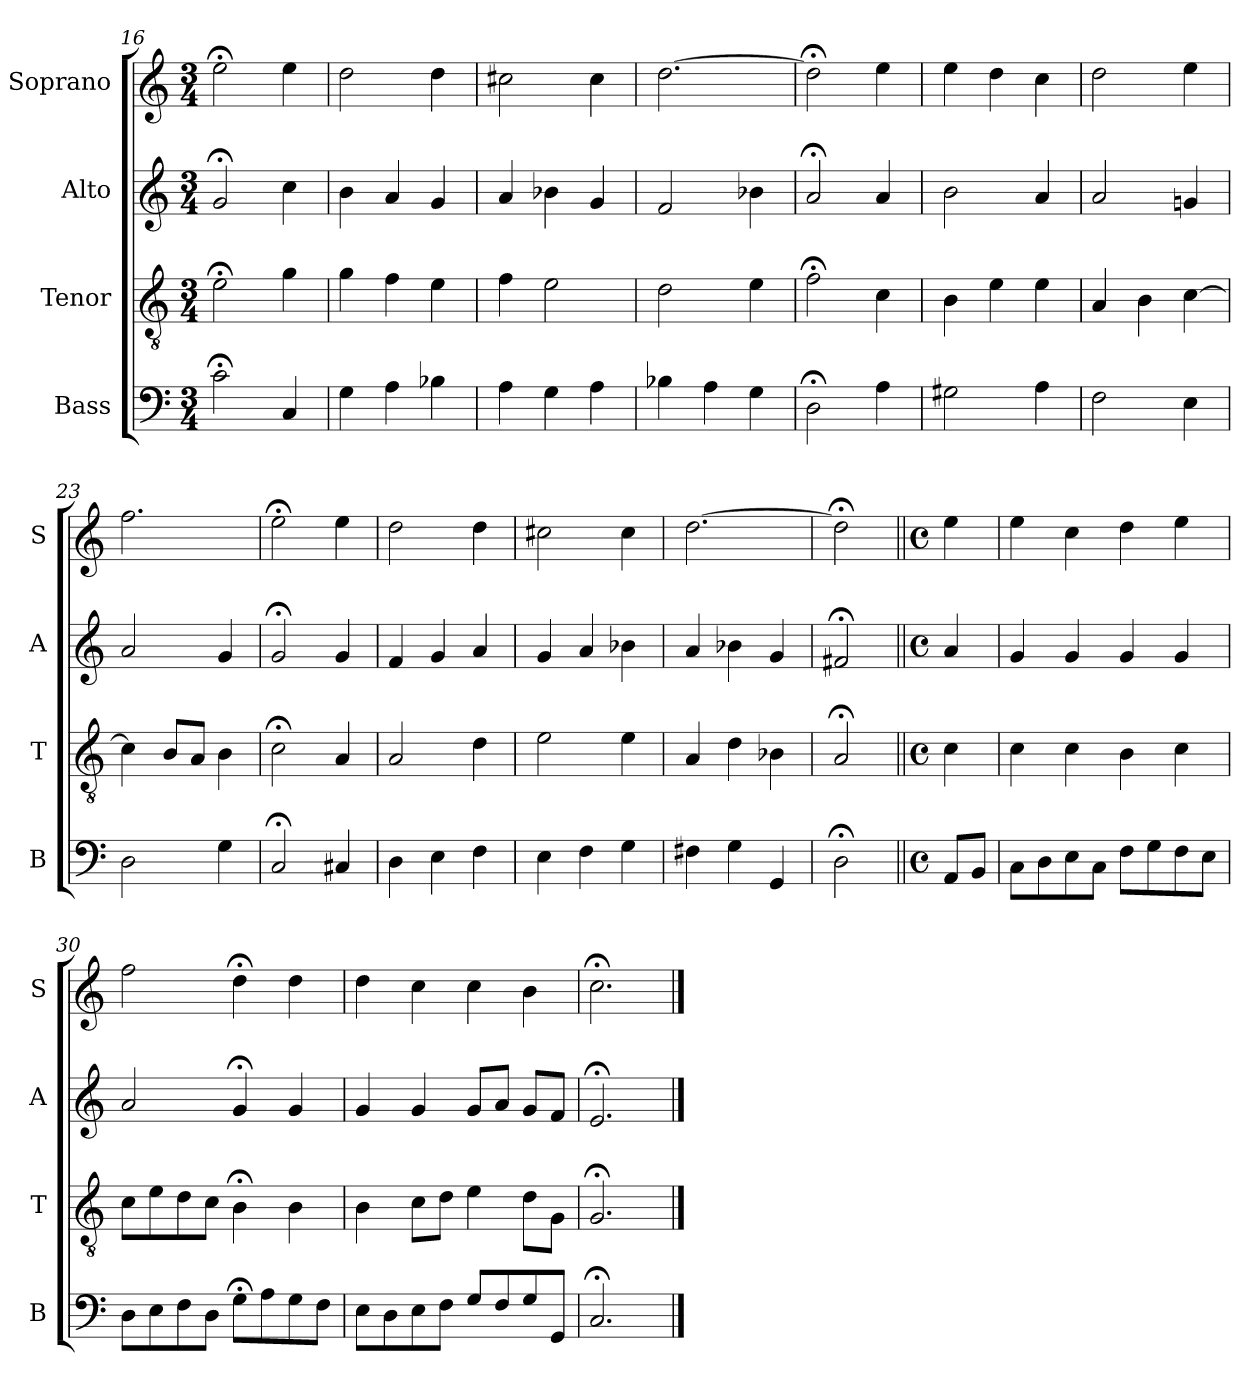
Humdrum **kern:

**kern	**kern	**kern	**kern
*part4	*part3	*part2	*part1
*staff4	*staff3	*staff2	*staff1
*I"Bass	*I"Tenor	*I"Alto	*I"Soprano
*I'B	*I'T	*I'A	*I'S
*clefF4	*clefGv2	*clefG2	*clefG2
*k[]	*k[]	*k[]	*k[]
*C:	*C:	*C:	*C:
*M3/4	*M3/4	*M3/4	*M3/4
=16	=16	=16	=16
2c;<	2e;<	2g;<	2ee;<
4C	4g	4cc	4ee
=17	=17	=17	=17
4G	4g	4b	2dd
4A	4f	4a	.
4B-X	4e	4g	4dd
=18	=18	=18	=18
4A	4f	4a	2cc#X
4G	2e	4b-X	.
4A	.	4g	4cc#
=19	=19	=19	=19
4B-X	2d	2f	[2.dd
4A	.	.	.
4G	4e	4b-X	.
=20	=20	=20	=20
2D;<	2f;<	2a;<	2dd;<]
4A	4c	4a	4ee
=21	=21	=21	=21
2G#X	4B	2b	4ee
.	4e	.	4dd
4A	4e	4a	4cc
=22	=22	=22	=22
2F	4A	2a	2dd
.	4B	.	.
4E	[4c	4gn	4ee
=23	=23	=23	=23
2D	4c]	2a	2.ff
.	8BL	.	.
.	8AJ	.	.
4G	4B	4g	.
=24	=24	=24	=24
2C;<	2c;<	2g;<	2ee;<
4C#X	4A	4g	4ee
=25	=25	=25	=25
4D	2A	4f	2dd
4E	.	4g	.
4F	4d	4a	4dd
=26	=26	=26	=26
4Ei	2ei	4gi	2cc#Xi
4F	.	4a	.
4G	4e	4b-X	4cc#
=27	=27	=27	=27
4F#X	4A	4a	[2.dd
4G	4d	4b-X	.
4GG	4B-X	4g	.
=28	=28	=28	=28
2D;<	2A;<	2f#X;<	2dd;<]
=||	=||	=||	=||
*M4/4	*M4/4	*M4/4	*M4/4
*met(c)	*met(c)	*met(c)	*met(c)
8AAL	4c	4a	4ee
8BBJ	.	.	.
=29	=29	=29	=29
8CL	4c	4g	4ee
8D	.	.	.
8E	4c	4g	4cc
8CJ	.	.	.
8FL	4B	4g	4dd
8G	.	.	.
8F	4c	4g	4ee
8EJ	.	.	.
=30	=30	=30	=30
8DL	8cL	2a	2ff
8E	8e	.	.
8F	8d	.	.
8DJ	8cJ	.	.
8G;<L	4B;<	4g;<	4dd;<
8A	.	.	.
8G	4B	4g	4dd
8FJ	.	.	.
=31	=31	=31	=31
8EL	4B	4g	4dd
8D	.	.	.
8E	8cL	4g	4cc
8FJ	8dJ	.	.
8GL	4e	8gL	4cc
8F	.	8aJ	.
8G	8dL	8gL	4b
8GGJ	8GJ	8fJ	.
=32	=32	=32	=32
2.C;<	2.G;<	2.e;<	2.cc;<
==	==	==	==
*-	*-	*-	*-
